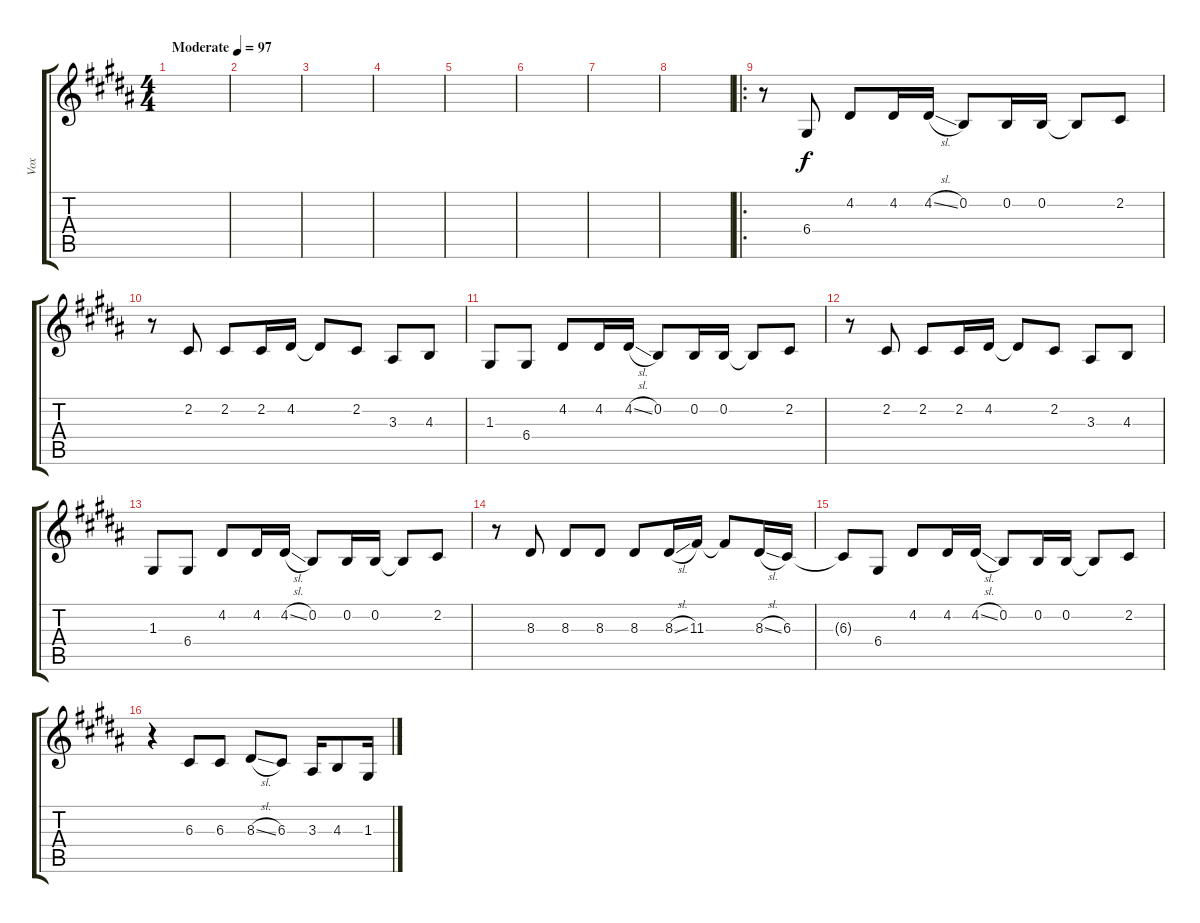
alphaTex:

\track ("Vox" "Vox") {instrument trumpet}
\staff {score tabs}
\tuning (E4 B3 G3 D3 A2 E2) {hide}
\ts (4 4)
\tempo (97 "Moderate")
\clef g2
\ks b
|
|
|
|
|
|
|
|
\ro
r.8 6.4.8 4.2.8 4.2.16 4.2{sl}.16 0.2.8 0.2.16 0.2.16 0.2{t}.8 2.2.8 |
r.8 2.2.8 2.2.8 2.2.16 4.2.16 4.2{t}.8 2.2.8 3.3.8 4.3.8 |
1.3.8 6.4.8 4.2.8 4.2.16 4.2{sl}.16 0.2.8 0.2.16 0.2.16 0.2{t}.8 2.2.8 |
r.8 2.2.8 2.2.8 2.2.16 4.2.16 4.2{t}.8 2.2.8 3.3.8 4.3.8 |
1.3.8 6.4.8 4.2.8 4.2.16 4.2{sl}.16 0.2.8 0.2.16 0.2.16 0.2{t}.8 2.2.8 |
r.8 8.3.8 8.3.8 8.3.8 8.3.8 8.3{sl}.16 11.3.16 11.3{t}.8 8.3{sl}.16 6.3.16 |
6.3{t}.8 6.4.8 4.2.8 4.2.16 4.2{sl}.16 0.2.8 0.2.16 0.2.16 0.2{t}.8 2.2.8 |
r.4 6.3.8 6.3.8 8.3{sl}.8 6.3.8 3.3.16 4.3.8 1.3.16
